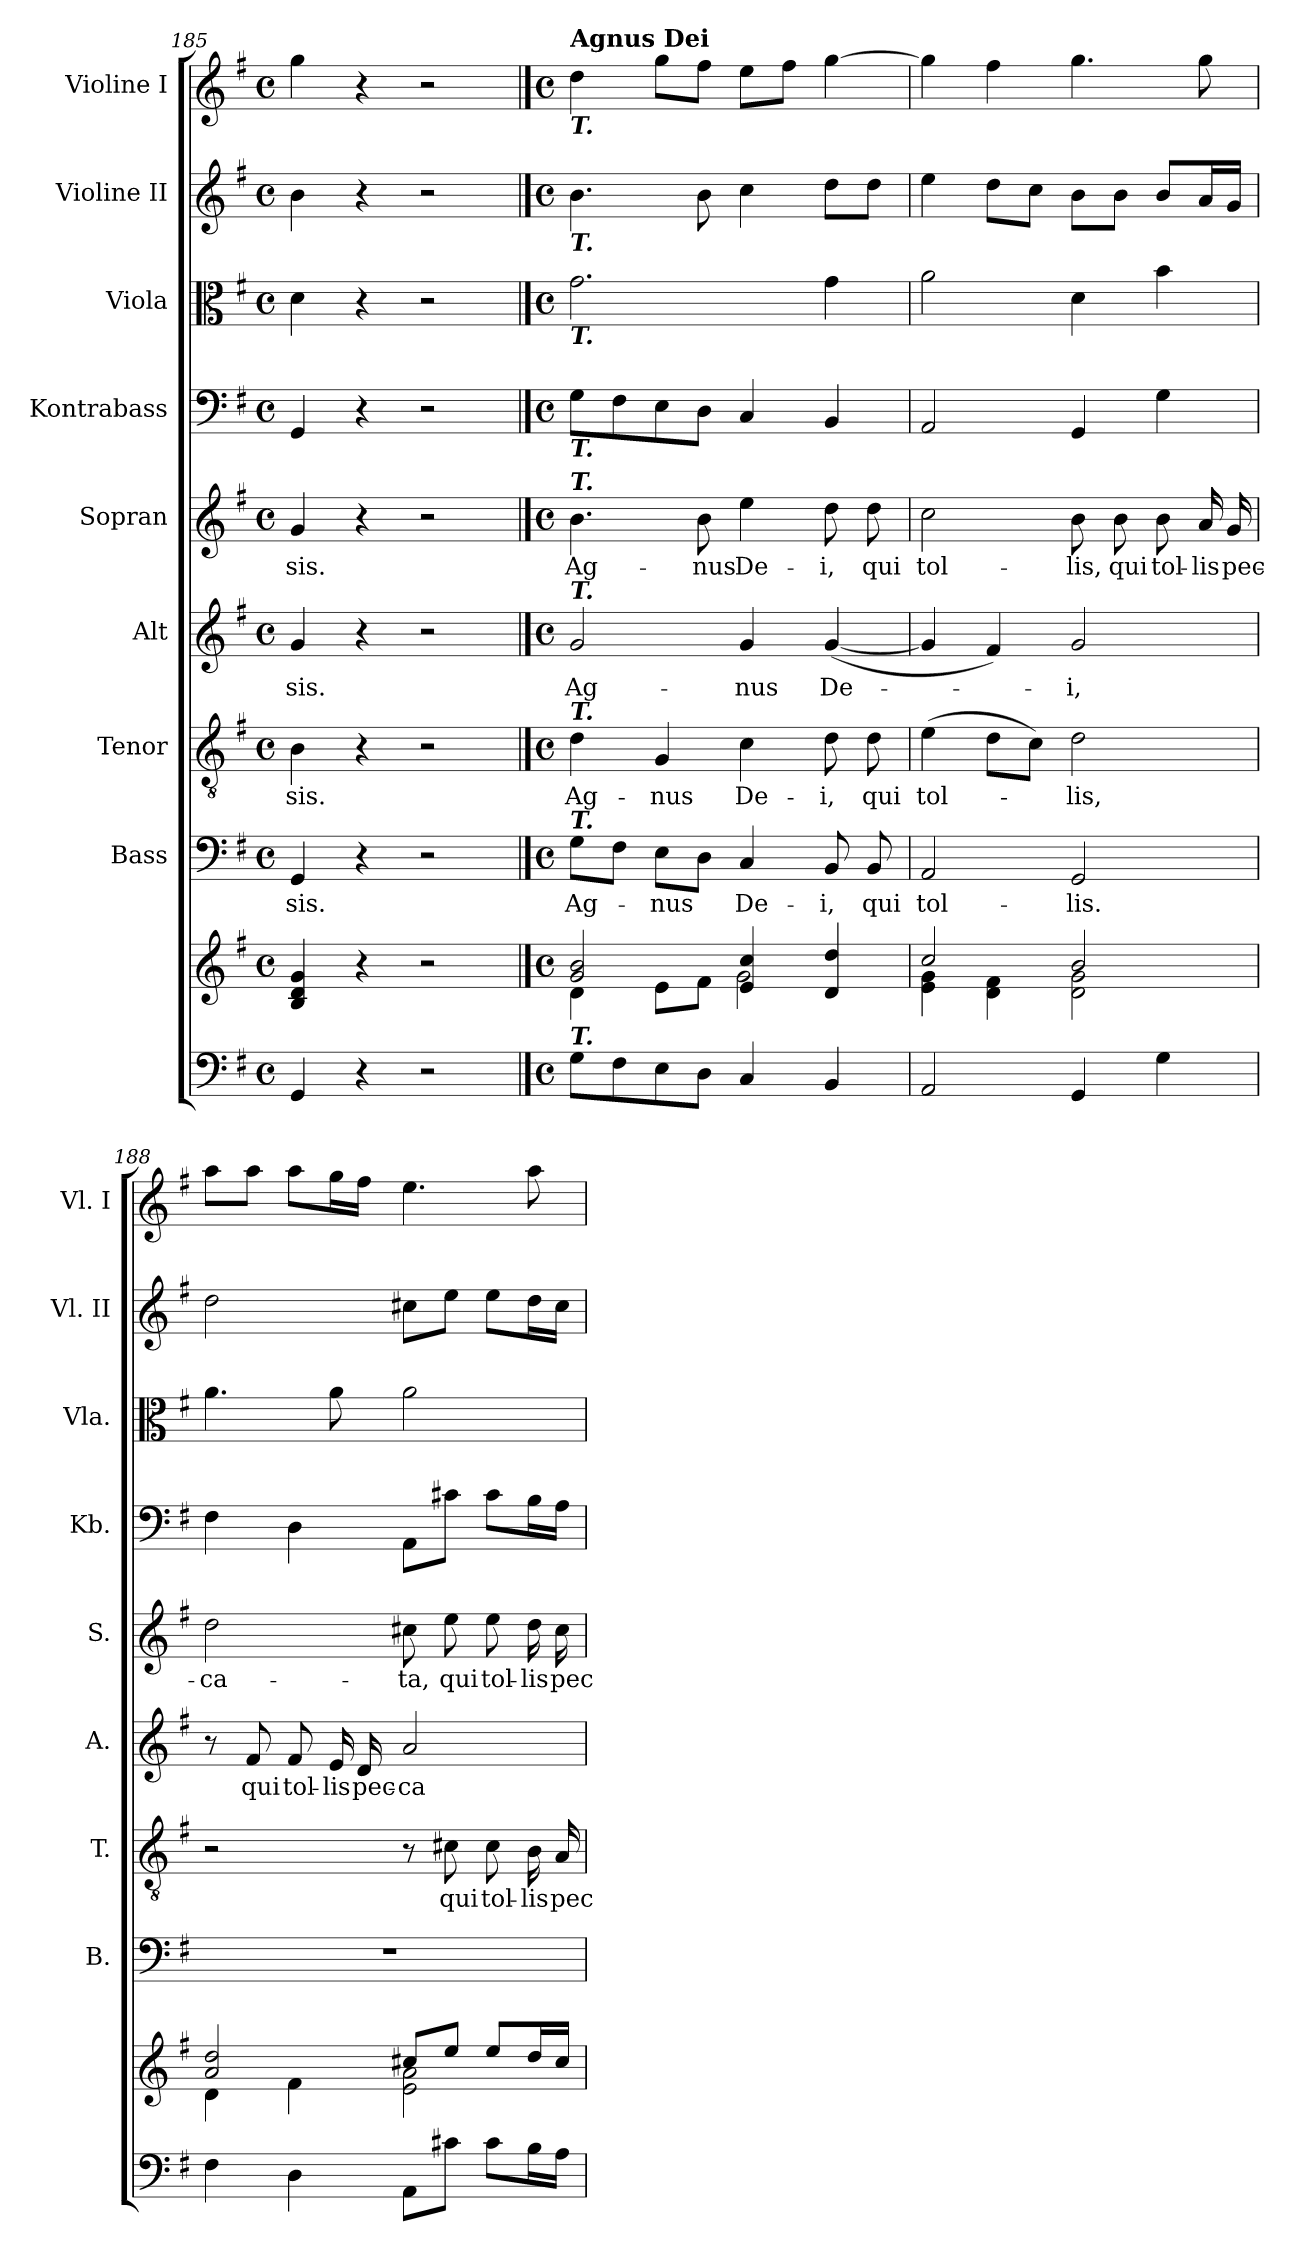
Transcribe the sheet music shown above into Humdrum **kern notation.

**kern	**kern	**kern	**text	**kern	**text	**kern	**text	**kern	**text	**kern	**kern	**kern	**kern
*part9	*part9	*part8	*part8	*part7	*part7	*part6	*part6	*part5	*part5	*part4	*part3	*part2	*part1
*staff10	*staff9	*staff8	*staff8	*staff7	*staff7	*staff6	*staff6	*staff5	*staff5	*staff4	*staff3	*staff2	*staff1
*	*	*I"Bass	*	*I"Tenor	*	*I"Alt	*	*I"Sopran	*	*I"Kontrabass	*I"Viola	*I"Violine II	*I"Violine I
*	*	*I'B.	*	*I'T.	*	*I'A.	*	*I'S.	*	*I'Kb.	*I'Vla.	*I'Vl. II	*I'Vl. I
*clefF4	*clefG2	*clefF4	*	*clefGv2	*	*clefG2	*	*clefG2	*	*clefF4	*clefC3	*clefG2	*clefG2
*	*	*	*	*	*	*	*	*	*	*ITrd7c12	*	*	*
*k[f#]	*k[f#]	*k[f#]	*	*k[f#]	*	*k[f#]	*	*k[f#]	*	*k[f#]	*k[f#]	*k[f#]	*k[f#]
*G:	*G:	*G:	*	*G:	*	*G:	*	*G:	*	*G:	*G:	*G:	*G:
*M4/4	*M4/4	*M4/4	*	*M4/4	*	*M4/4	*	*M4/4	*	*M4/4	*M4/4	*M4/4	*M4/4
*met(c)	*met(c)	*met(c)	*	*met(c)	*	*met(c)	*	*met(c)	*	*met(c)	*met(c)	*met(c)	*met(c)
=185	=185	=185	=185	=185	=185	=185	=185	=185	=185	=185	=185	=185	=185
!	!	!	!LO:LY:b	!	!LO:LY:b	!	!LO:LY:b	!	!LO:LY:b	!	!	!	!
4GG/	4B/ 4d/ 4g/	4GG/	-sis.	4B\	-sis.	4g/	-sis.	4g/	-sis.	4GGG/	4d\	4b\	4gg\
4r	4r	4r	.	4r	.	4r	.	4r	.	4r	4r	4r	4r
2r	2r	2r	.	2r	.	2r	.	2r	.	2r	2r	2r	2r
!!LO:PB:g=z
==186	==186	==186	==186	==186	==186	==186	==186	==186	==186	==186	==186	==186	==186
*M4/4	*M4/4	*M4/4	*	*M4/4	*	*M4/4	*	*M4/4	*	*M4/4	*M4/4	*M4/4	*M4/4
*met(c)	*met(c)	*met(c)	*	*met(c)	*	*met(c)	*	*met(c)	*	*met(c)	*met(c)	*met(c)	*met(c)
*	*^	*	*	*	*	*	*	*	*	*	*	*	*
!	!	!	!	!	!	!	!	!	!	!	!	!	!	!LO:TX:a:B:t=Agnus Dei
!	!	!	!	!	!	!	!	!	!	!	!	!	!	!LO:TX:b:Bi:t=T.
!	!	!	!	!	!	!	!	!	!	!	!	!	!LO:TX:b:Bi:t=T.	!
!	!	!	!	!	!	!	!	!	!	!	!	!LO:TX:b:Bi:t=T.	!	!
!	!	!	!	!	!	!	!	!	!	!	!LO:TX:b:Bi:t=T.	!	!	!
!	!	!	!	!	!	!	!	!	!LO:TX:a:Bi:t=T.	!	!	!	!	!
!	!	!	!	!	!	!	!LO:TX:a:Bi:t=T.	!	!	!	!	!	!	!
!	!	!	!	!	!LO:TX:a:Bi:t=T.	!	!	!	!	!	!	!	!	!
!	!	!	!LO:TX:a:Bi:t=T.	!	!	!	!	!	!	!	!	!	!	!
!LO:TX:a:Bi:t=T.	!	!	!	!	!	!	!	!	!	!	!	!	!	!
!	!	!	!	!LO:LY:b	!	!LO:LY:b	!	!LO:LY:b	!	!LO:LY:b	!	!	!	!
8G\L	2g/ 2b/	4d\	8G\L	Ag-	4d\	Ag-	2g/	Ag-	4.b\	Ag-	8GG\L	2.g\	4.b\	4dd\
8F#\	.	.	8F#\J	.	.	.	.	.	.	.	8FF#\	.	.	.
!	!	!	!	!LO:LY:b	!	!LO:LY:b	!	!	!	!	!	!	!	!
8E\	.	8e\L	8E\L	-nus	4G/	-nus	.	.	.	.	8EE\	.	.	8gg\L
!	!	!	!	!	!	!	!	!	!	!LO:LY:b	!	!	!	!
8D\J	.	8f#\J	8D\J	.	.	.	.	.	8b\	-nus	8DD\J	.	8b\	8ff#\J
!	!	!	!	!LO:LY:b	!	!LO:LY:b	!	!LO:LY:b	!	!LO:LY:b	!	!	!	!
4C/	4e/ 4cc/	2g\	4C/	De-	4c\	De-	4g/	-nus	4ee\	De-	4CC/	.	4cc\	8ee\L
.	.	.	.	.	.	.	.	.	.	.	.	.	.	8ff#\J
!	!	!	!	!LO:LY:b	!	!LO:LY:b	!	!LO:LY:b	!	!LO:LY:b	!	!	!	!
4BB/	4d/ 4dd/	.	8BB/	-i,	8d\	-i,	(<[4g/	De-	8dd\	-i,	4BBB/	4g\	8dd\L	[4gg\
!	!	!	!	!LO:LY:b	!	!LO:LY:b	!	!	!	!LO:LY:b	!	!	!	!
.	.	.	8BB/	qui	8d\	qui	.	.	8dd\	qui	.	.	8dd\J	.
=187	=187	=187	=187	=187	=187	=187	=187	=187	=187	=187	=187	=187	=187	=187
!	!	!	!	!LO:LY:b	!	!LO:LY:b	!	!	!	!LO:LY:b	!	!	!	!
2AA/	2cc/	4e\ 4g\	2AA/	tol-	(>4e\	tol-	4g/]	.	2cc\	tol-	2AAA/	2a\	4ee\	4gg\]
.	.	4d\ 4f#\	.	.	8d\L	.	4f#/)	.	.	.	.	.	8dd\L	4ff#\
.	.	.	.	.	8c\J)	.	.	.	.	.	.	.	8cc\J	.
!	!	!	!	!LO:LY:b	!	!LO:LY:b	!	!LO:LY:b	!	!LO:LY:b	!	!	!	!
4GG/	2b/	2d\ 2g\	2GG/	-lis.	2d\	-lis,	2g/	-i,	8b\	-lis,	4GGG/	4d\	8b\L	4.gg\
!	!	!	!	!	!	!	!	!	!	!LO:LY:b	!	!	!	!
.	.	.	.	.	.	.	.	.	8b\	qui	.	.	8b\J	.
!	!	!	!	!	!	!	!	!	!	!LO:LY:b	!	!	!	!
4G\	.	.	.	.	.	.	.	.	8b\	tol-	4GG\	4b\	8b/L	.
!	!	!	!	!	!	!	!	!	!	!LO:LY:b	!	!	!	!
.	.	.	.	.	.	.	.	.	16a/	-lis	.	.	16a/L	8gg\
!	!	!	!	!	!	!	!	!	!	!LO:LY:b	!	!	!	!
.	.	.	.	.	.	.	.	.	16g/	pec-	.	.	16g/JJ	.
=188	=188	=188	=188	=188	=188	=188	=188	=188	=188	=188	=188	=188	=188	=188
!	!	!	!	!	!	!	!	!	!	!LO:LY:b	!	!	!	!
4F#\	2a/ 2dd/	4d\	1r	.	2r	.	8r	.	2dd\	-ca-	4FF#\	4.a\	2dd\	8aa\L
!	!	!	!	!	!	!	!	!LO:LY:b	!	!	!	!	!	!
.	.	.	.	.	.	.	8f#/	qui	.	.	.	.	.	8aa\J
!	!	!	!	!	!	!	!	!LO:LY:b	!	!	!	!	!	!
4D\	.	4f#\	.	.	.	.	8f#/	tol-	.	.	4DD\	.	.	8aa\L
!	!	!	!	!	!	!	!	!LO:LY:b	!	!	!	!	!	!
.	.	.	.	.	.	.	16e/	-lis	.	.	.	8a\	.	16gg\L
!	!	!	!	!	!	!	!	!LO:LY:b	!	!	!	!	!	!
.	.	.	.	.	.	.	16d/	pec-	.	.	.	.	.	16ff#\JJ
!	!	!	!	!	!	!	!	!LO:LY:b	!	!LO:LY:b	!	!	!	!
8AA\L	8cc#X/L	2e\ 2a\	.	.	8r	.	2a/	-ca-	8cc#X\	-ta,	8AAA\L	2a\	8cc#X\L	4.ee\
!	!	!	!	!	!	!LO:LY:b	!	!	!	!LO:LY:b	!	!	!	!
8c#X\J	8ee/J	.	.	.	8c#X\	qui	.	.	8ee\	qui	8C#X\J	.	8ee\J	.
!	!	!	!	!	!	!LO:LY:b	!	!	!	!LO:LY:b	!	!	!	!
8c#\L	8ee/L	.	.	.	8c#\	tol-	.	.	8ee\	tol-	8C#\L	.	8ee\L	.
!	!	!	!	!	!	!LO:LY:b	!	!	!	!LO:LY:b	!	!	!	!
16B\L	16dd/L	.	.	.	16B\	-lis	.	.	16dd\	-lis	16BB\L	.	16dd\L	8aa\
!	!	!	!	!	!	!LO:LY:b	!	!	!	!LO:LY:b	!	!	!	!
16A\JJ	16cc#/JJ	.	.	.	16A/	pec-	.	.	16cc#\	pec-	16AA\JJ	.	16cc#\JJ	.
*	*v	*v	*	*	*	*	*	*	*	*	*	*	*	*
=	=	=	=	=	=	=	=	=	=	=	=	=	=
*-	*-	*-	*-	*-	*-	*-	*-	*-	*-	*-	*-	*-	*-
